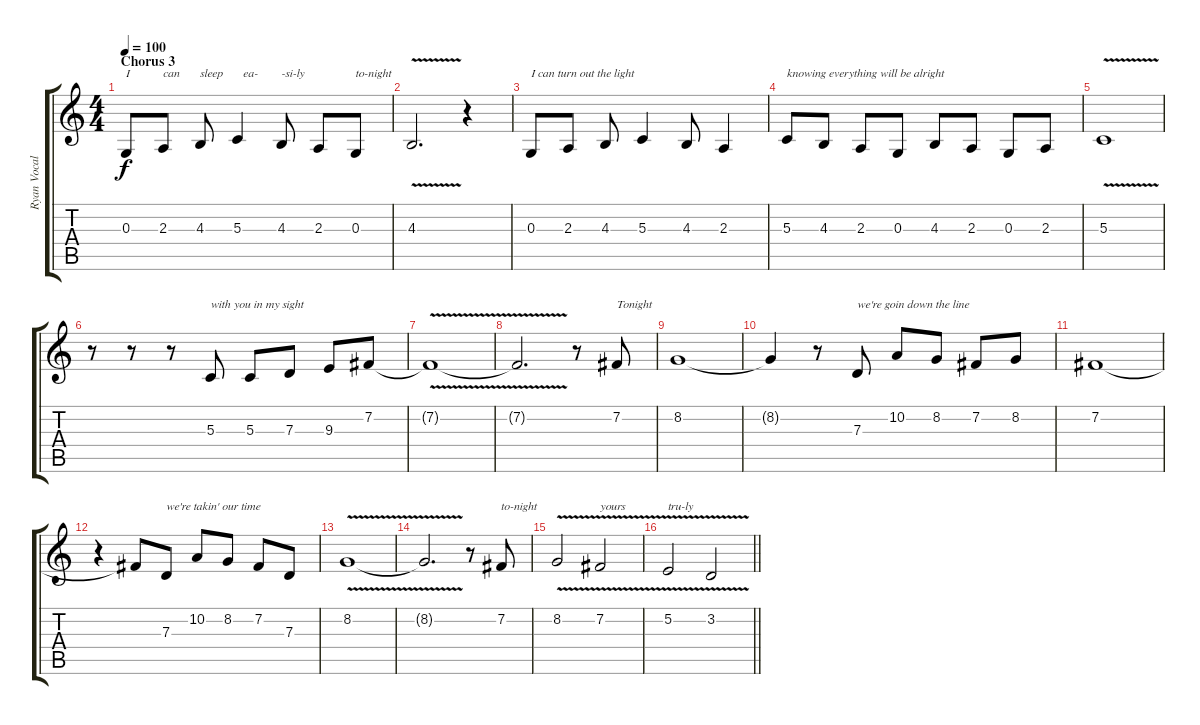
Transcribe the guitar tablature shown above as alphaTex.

\track ("Ryan Vocals" "Ryan Vocal") {instrument lead2sawtooth}
\staff {score tabs}
\tuning (E4 B3 G3 D3 A2 E2) {hide}
\ts (4 4)
\section ("" "Chorus 3")
\tempo 100
\clef g2
\ks c
0.3.8{txt "I" dy f} 2.3.8{txt "can"} 4.3.8{txt "sleep"} 5.3.4{txt "  ea-"} 4.3.8{txt "-si-ly"} 2.3.8 0.3.8{txt "to-night"} |
4.3{v}.2{d} r.4 |
0.3.8{txt "I can turn out the light"} 2.3.8 4.3.8 5.3.4 4.3.8 2.3.4 |
5.3.8{txt "knowing everything will be alright"} 4.3.8 2.3.8 0.3.8 4.3.8 2.3.8 0.3.8 2.3.8 |
5.3{v}.1 |
r.8 r.8 r.8 5.3.8{txt "with you in my sight"} 5.3.8 7.3.8 9.3.8 7.2.8 |
7.2{v t}.1 |
7.2{t}.2{d} r.8 7.2.8{txt "Tonight"} |
8.2.1 |
8.2{t}.4 r.8 7.3.8{txt "we're goin down the line"} 10.2.8 8.2.8 7.2.8 8.2.8 |
7.2.1 |
r.4 7.2{t}.8 7.3.8{txt "we're takin' our time"} 10.2.8 8.2.8 7.2.8 7.3.8 |
8.2{v}.1 |
8.2{t}.2{d} r.8 7.2.8{txt "to-night"} |
8.2{v}.2 7.2{v}.2{txt "yours"} |
\barLineRight lightlight
5.2{v}.2{txt "tru-ly"} 3.2{v}.2
